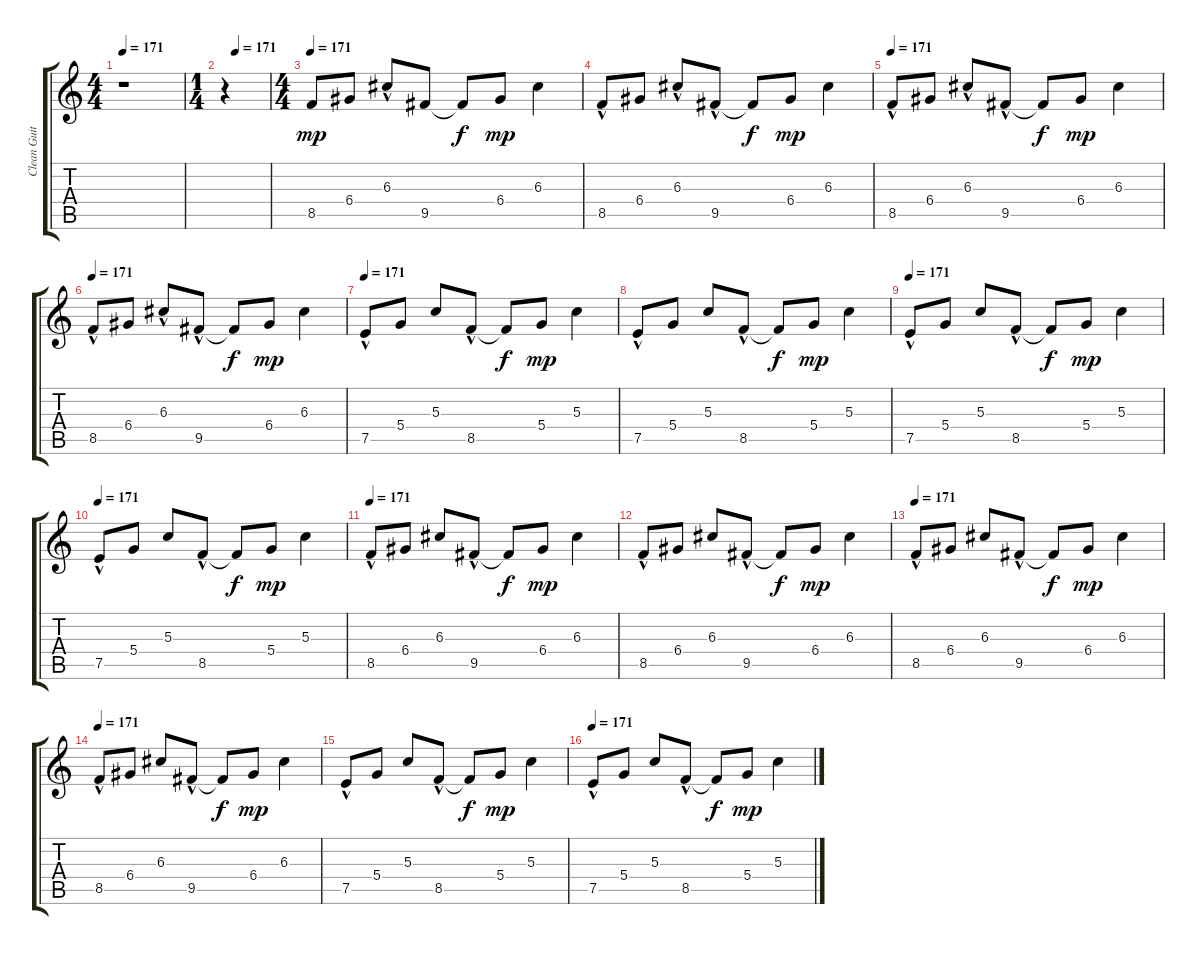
\track ("Clean Guitar" "Clean Guit") {instrument electricguitarclean}
\staff {score tabs}
\tuning (E4 B3 G3 D3 A2 E2) {hide}
\ts (4 4)
\tempo 171
\clef g2
\ks c
r.1{dy mp} |
\ts (1 4)
\tempo (171 0.25)
r.4 |
\ts (4 4)
\tempo 171
8.5.8 6.4.8 6.3{hac}.8 9.5.8 9.5{t}.8{dy f} 6.4.8{dy mp} 6.3.4 |
8.5{hac}.8 6.4.8 6.3{hac}.8 9.5{hac}.8 9.5{t}.8{dy f} 6.4.8{dy mp} 6.3.4 |
\tempo 171
8.5{hac}.8 6.4.8 6.3{hac}.8 9.5{hac}.8 9.5{t}.8{dy f} 6.4.8{dy mp} 6.3.4 |
\tempo 171
8.5{hac}.8 6.4.8 6.3{hac}.8 9.5{hac}.8 9.5{t}.8{dy f} 6.4.8{dy mp} 6.3.4 |
\tempo 171
7.5{hac}.8 5.4.8 5.3.8 8.5{hac}.8 8.5{t}.8{dy f} 5.4.8{dy mp} 5.3.4 |
7.5{hac}.8 5.4.8 5.3.8 8.5{hac}.8 8.5{t}.8{dy f} 5.4.8{dy mp} 5.3.4 |
\tempo 171
7.5{hac}.8 5.4.8 5.3.8 8.5{hac}.8 8.5{t}.8{dy f} 5.4.8{dy mp} 5.3.4 |
\tempo 171
7.5{hac}.8 5.4.8 5.3.8 8.5{hac}.8 8.5{t}.8{dy f} 5.4.8{dy mp} 5.3.4 |
\tempo 171
8.5{hac}.8 6.4.8 6.3.8 9.5{hac}.8 9.5{t}.8{dy f} 6.4.8{dy mp} 6.3.4 |
8.5{hac}.8 6.4.8 6.3.8 9.5{hac}.8 9.5{t}.8{dy f} 6.4.8{dy mp} 6.3.4 |
\tempo 171
8.5{hac}.8 6.4.8 6.3.8 9.5{hac}.8 9.5{t}.8{dy f} 6.4.8{dy mp} 6.3.4 |
\tempo 171
8.5{hac}.8 6.4.8 6.3.8 9.5{hac}.8 9.5{t}.8{dy f} 6.4.8{dy mp} 6.3.4 |
7.5{hac}.8 5.4.8 5.3.8 8.5{hac}.8 8.5{t}.8{dy f} 5.4.8{dy mp} 5.3.4 |
\tempo 171
7.5{hac}.8 5.4.8 5.3.8 8.5{hac}.8 8.5{t}.8{dy f} 5.4.8{dy mp} 5.3.4
